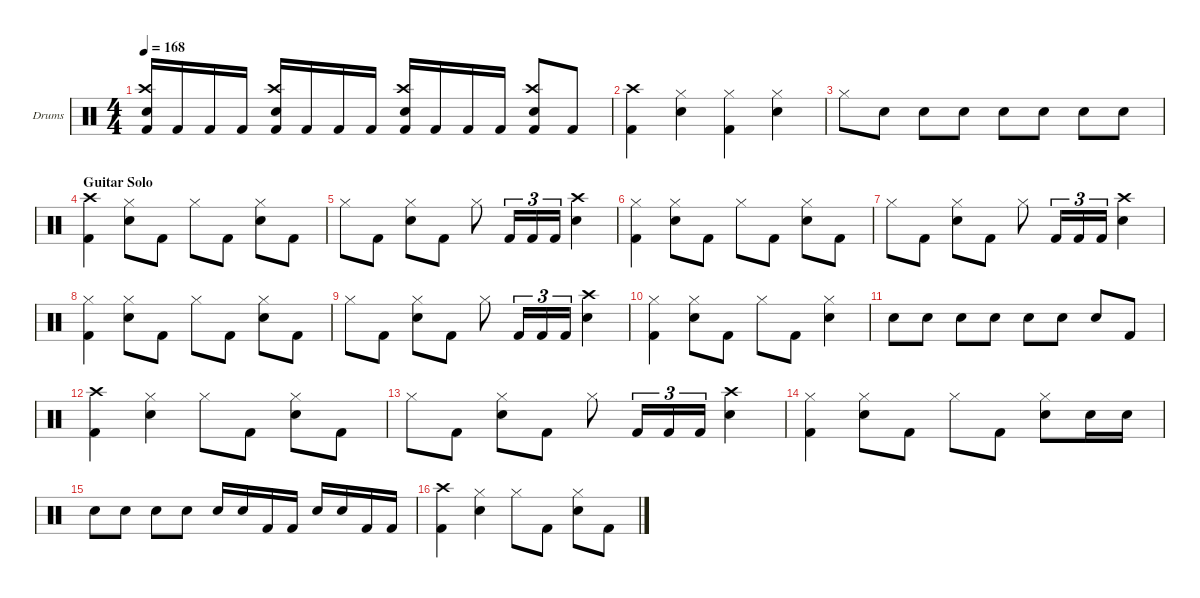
\hideDynamics
\bracketExtendMode nobrackets
\firstSystemTrackNameOrientation horizontal
\otherSystemsTrackNameOrientation horizontal
\track ("Drumkit" "Drums") {instrument percussion}
\staff {score}
\articulation defaults
\ts (4 4)
\tempo 168
\clef neutral
\ks c
("Snare (hit) 2" "Crash high (hit)" "Kick (hit) 2").16{dy fff} "Kick (hit) 2".16 "Kick (hit) 2".16 "Kick (hit) 2".16 ("Snare (hit) 2" "Crash high (hit)" "Kick (hit) 2").16 "Kick (hit) 2".16 "Kick (hit) 2".16 "Kick (hit) 2".16 ("Snare (hit) 2" "Crash high (hit)" "Kick (hit) 2").16 "Kick (hit) 2".16 "Kick (hit) 2".16 "Kick (hit) 2".16 ("Snare (hit) 2" "Crash high (hit)" "Kick (hit) 2").8 "Kick (hit) 2".8 |
("Crash high (hit)" "Kick (hit) 2").4 ("Snare (hit) 2" "Hi-Hat (closed)").4 ("Kick (hit) 2" "Hi-Hat (closed)").4 ("Snare (hit) 2" "Hi-Hat (closed)").4 |
"Hi-Hat (closed)".8 "Snare (hit) 2".8 "Snare (hit) 2".8 "Snare (hit) 2".8 "Snare (hit) 2".8 "Snare (hit) 2".8 "Snare (hit) 2".8 "Snare (hit) 2".8 |
\section ("" "Guitar Solo")
("Kick (hit) 2" "Crash high (hit)").4 ("Hi-Hat (closed)" "Snare (hit) 2").8 "Kick (hit) 2".8 "Hi-Hat (closed)".8 "Kick (hit) 2".8 ("Snare (hit) 2" "Hi-Hat (closed)").8 "Kick (hit) 2".8 |
"Hi-Hat (closed)".8 "Kick (hit) 2".8 ("Snare (hit) 2" "Hi-Hat (closed)").8 "Kick (hit) 2".8 "Hi-Hat (closed)".8 "Kick (hit) 2".16{tu (3 2)} "Kick (hit) 2".16{tu (3 2)} "Kick (hit) 2".16{tu (3 2)} ("Crash high (hit)" "Snare (hit) 2").4 |
("Hi-Hat (closed)" "Kick (hit) 2").4 ("Hi-Hat (closed)" "Snare (hit) 2").8 "Kick (hit) 2".8 "Hi-Hat (closed)".8 "Kick (hit) 2".8 ("Snare (hit) 2" "Hi-Hat (closed)").8 "Kick (hit) 2".8 |
"Hi-Hat (closed)".8 "Kick (hit) 2".8 ("Snare (hit) 2" "Hi-Hat (closed)").8 "Kick (hit) 2".8 "Hi-Hat (closed)".8 "Kick (hit) 2".16{tu (3 2)} "Kick (hit) 2".16{tu (3 2)} "Kick (hit) 2".16{tu (3 2)} ("Crash high (hit)" "Snare (hit) 2").4 |
("Hi-Hat (closed)" "Kick (hit) 2").4 ("Hi-Hat (closed)" "Snare (hit) 2").8 "Kick (hit) 2".8 "Hi-Hat (closed)".8 "Kick (hit) 2".8 ("Snare (hit) 2" "Hi-Hat (closed)").8 "Kick (hit) 2".8 |
"Hi-Hat (closed)".8 "Kick (hit) 2".8 ("Snare (hit) 2" "Hi-Hat (closed)").8 "Kick (hit) 2".8 "Hi-Hat (closed)".8 "Kick (hit) 2".16{tu (3 2)} "Kick (hit) 2".16{tu (3 2)} "Kick (hit) 2".16{tu (3 2)} ("Crash high (hit)" "Snare (hit) 2").4 |
("Kick (hit) 2" "Hi-Hat (closed)").4 ("Hi-Hat (closed)" "Snare (hit) 2").8 "Kick (hit) 2".8 "Hi-Hat (closed)".8 "Kick (hit) 2".8 ("Snare (hit) 2" "Hi-Hat (closed)").4 |
"Snare (hit) 2".8{dy f} "Snare (hit) 2".8{dy fff} "Snare (hit) 2".8 "Snare (hit) 2".8{dy f} "Snare (hit) 2".8{dy fff} "Snare (hit) 2".8 "Snare (hit) 2".8{dy f} "Kick (hit) 2".8{dy fff} |
("Kick (hit) 2" "Crash high (hit)").4 ("Hi-Hat (closed)" "Snare (hit) 2").4 "Hi-Hat (closed)".8 "Kick (hit) 2".8 ("Snare (hit) 2" "Hi-Hat (closed)").8 "Kick (hit) 2".8 |
"Hi-Hat (closed)".8 "Kick (hit) 2".8 ("Snare (hit) 2" "Hi-Hat (closed)").8 "Kick (hit) 2".8 "Hi-Hat (closed)".8 "Kick (hit) 2".16{tu (3 2)} "Kick (hit) 2".16{tu (3 2)} "Kick (hit) 2".16{tu (3 2)} ("Crash high (hit)" "Snare (hit) 2").4 |
("Hi-Hat (closed)" "Kick (hit) 2").4 ("Snare (hit) 2" "Hi-Hat (closed)").8 "Kick (hit) 2".8 "Hi-Hat (closed)".8 "Kick (hit) 2".8 ("Snare (hit) 2" "Hi-Hat (closed)").8 "Snare (hit) 2".16 "Snare (hit) 2".16 |
"Snare (hit) 2".8 "Snare (hit) 2".8 "Snare (hit) 2".8 "Snare (hit) 2".8 "Snare (hit) 2".16 "Snare (hit) 2".16 "Kick (hit) 2".16 "Kick (hit) 2".16 "Snare (hit) 2".16 "Snare (hit) 2".16 "Kick (hit) 2".16 "Kick (hit) 2".16 |
("Kick (hit) 2" "Crash high (hit)").4 ("Hi-Hat (closed)" "Snare (hit) 2").4 "Hi-Hat (closed)".8 "Kick (hit) 2".8 ("Snare (hit) 2" "Hi-Hat (closed)").8 "Kick (hit) 2".8
